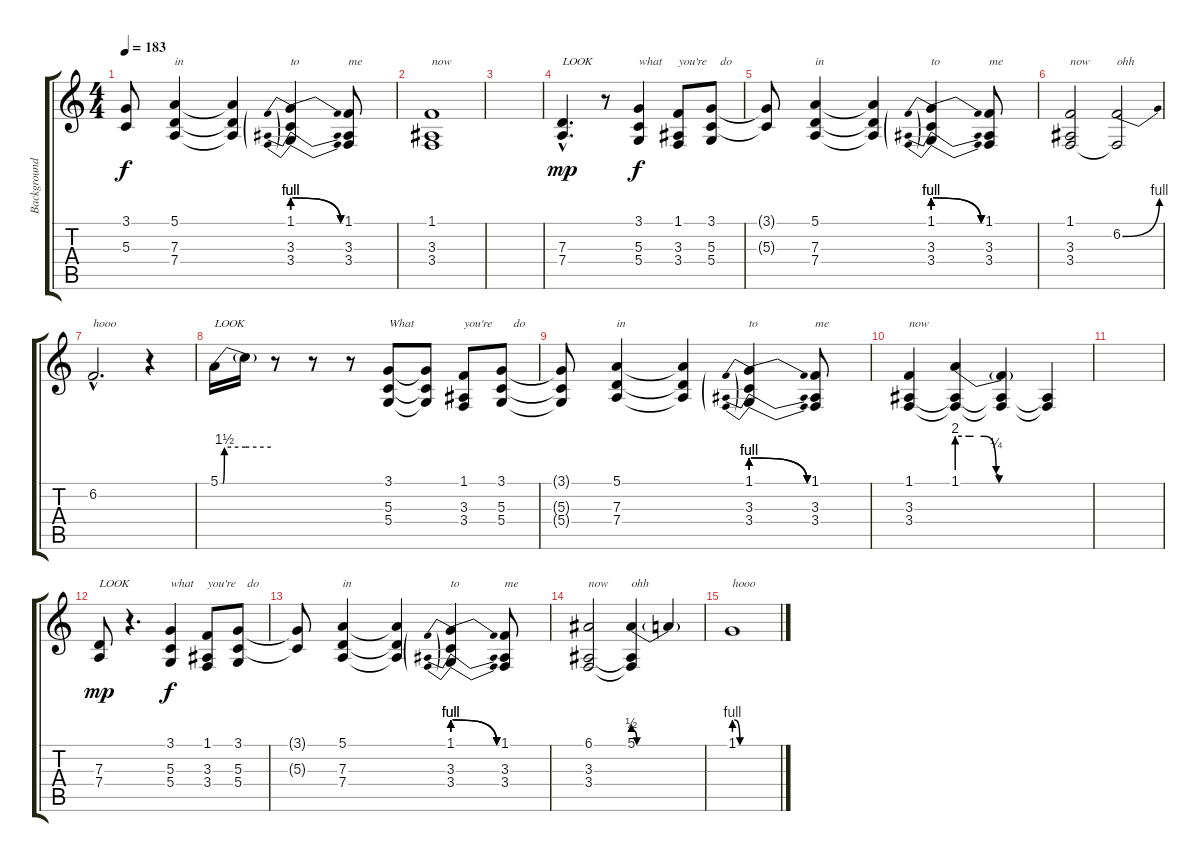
\track ("Background Vocals" "Background") {instrument lead1square}
\staff {score tabs}
\tuning (E4 B3 G3 D3 A2 E2) {hide}
\ts (4 4)
\tempo 183
\clef g2
\ks c
(3.1{t} 5.3{t}).8{dy f} (5.1 7.3 7.4).4{txt "in"} (5.1{t} 7.3{t} 7.4{t}).4 (1.1{be (prebendrelease 0 4 60 0)} 3.3{be (prebendrelease 0 4 60 0)} 3.4{be (prebendrelease 0 4 60 0)}).4{txt "to"} (1.1 3.3 3.4).8{txt "me"} |
(1.1 3.3 3.4).1{txt "now"} |
|
(7.3{hac} 7.4{hac}).4{d txt "LOOK" dy mp} r.8 (3.1 5.3 5.4).4{txt "what" dy f} (1.1 3.3 3.4).8{txt "you're"} (3.1 5.3 5.4).8{txt "   do"} |
(3.1{t} 5.3{t}).8 (5.1 7.3 7.4).4{txt "in"} (5.1{t} 7.3{t} 7.4{t}).4 (1.1{be (prebendrelease 0 4 60 0)} 3.3{be (prebendrelease 0 4 60 0)} 3.4{be (prebendrelease 0 4 60 0)}).4{txt "to"} (1.1 3.3 3.4).8{txt "me"} |
(1.1 3.3 3.4).2{txt "now"} (6.2{be (bend 0 0 60 4)} 3.4{t}).2{txt "ohh"} |
6.2{hac}.2{d txt "hooo"} r.4 |
5.1{be (custom 0 0 3 0 5 6 30 6 60 6)}.16{txt "LOOK"} 5.1{t}.16 r.8 r.8 r.8 (3.1 5.3 5.4).8{txt "What"} (3.1{t} 5.3{t} 5.4{t}).8 (1.1 3.3 3.4).8{txt "you're"} (3.1 5.3 5.4).8{txt "    do"} |
(3.1{t} 5.3{t} 5.4{t}).8 (5.1 7.3 7.4).4{txt "in"} (5.1{t} 7.3{t} 7.4{t}).4 (1.1{be (prebendrelease 0 4 60 0)} 3.3{be (prebendrelease 0 4 60 0)} 3.4{be (prebendrelease 0 4 60 0)}).4{txt "to"} (1.1 3.3 3.4).8{txt "me"} |
(1.1 3.3 3.4).4{txt "now"} (1.1{be (custom 0 8 8 8 11 8 18 8 26 1 28 0 39 0 49 0 60 0)} 3.3{t} 3.4{t}).4 (1.1{t} 3.3{t} 3.4{t}).4 (3.3{t} 3.4{t}).4 |
|
(7.3 7.4).8{txt "LOOK" dy mp} r.4{d} (3.1 5.3 5.4).4{txt "what" dy f} (1.1 3.3 3.4).8{txt "you're"} (3.1 5.3 5.4).8{txt "   do"} |
(3.1{t} 5.3{t}).8 (5.1 7.3 7.4).4{txt "in"} (5.1{t} 7.3{t} 7.4{t}).4 (1.1{be (prebendrelease 0 4 60 0)} 3.3{be (prebendrelease 0 4 60 0)} 3.4{be (prebendrelease 0 4 60 0)}).4{txt "to"} (1.1 3.3 3.4).8{txt "me"} |
(6.1 3.3 3.4).2{txt "now"} (5.1{be (custom 0 2 3 0 7 0 40 0 60 0)} 3.3{t} 3.4{t}).4{txt "ohh"} 5.1{t}.4 |
1.1{be (custom 0 4 8 0 17 0 20 0 40 0 60 0)}.1{txt "hooo"}
